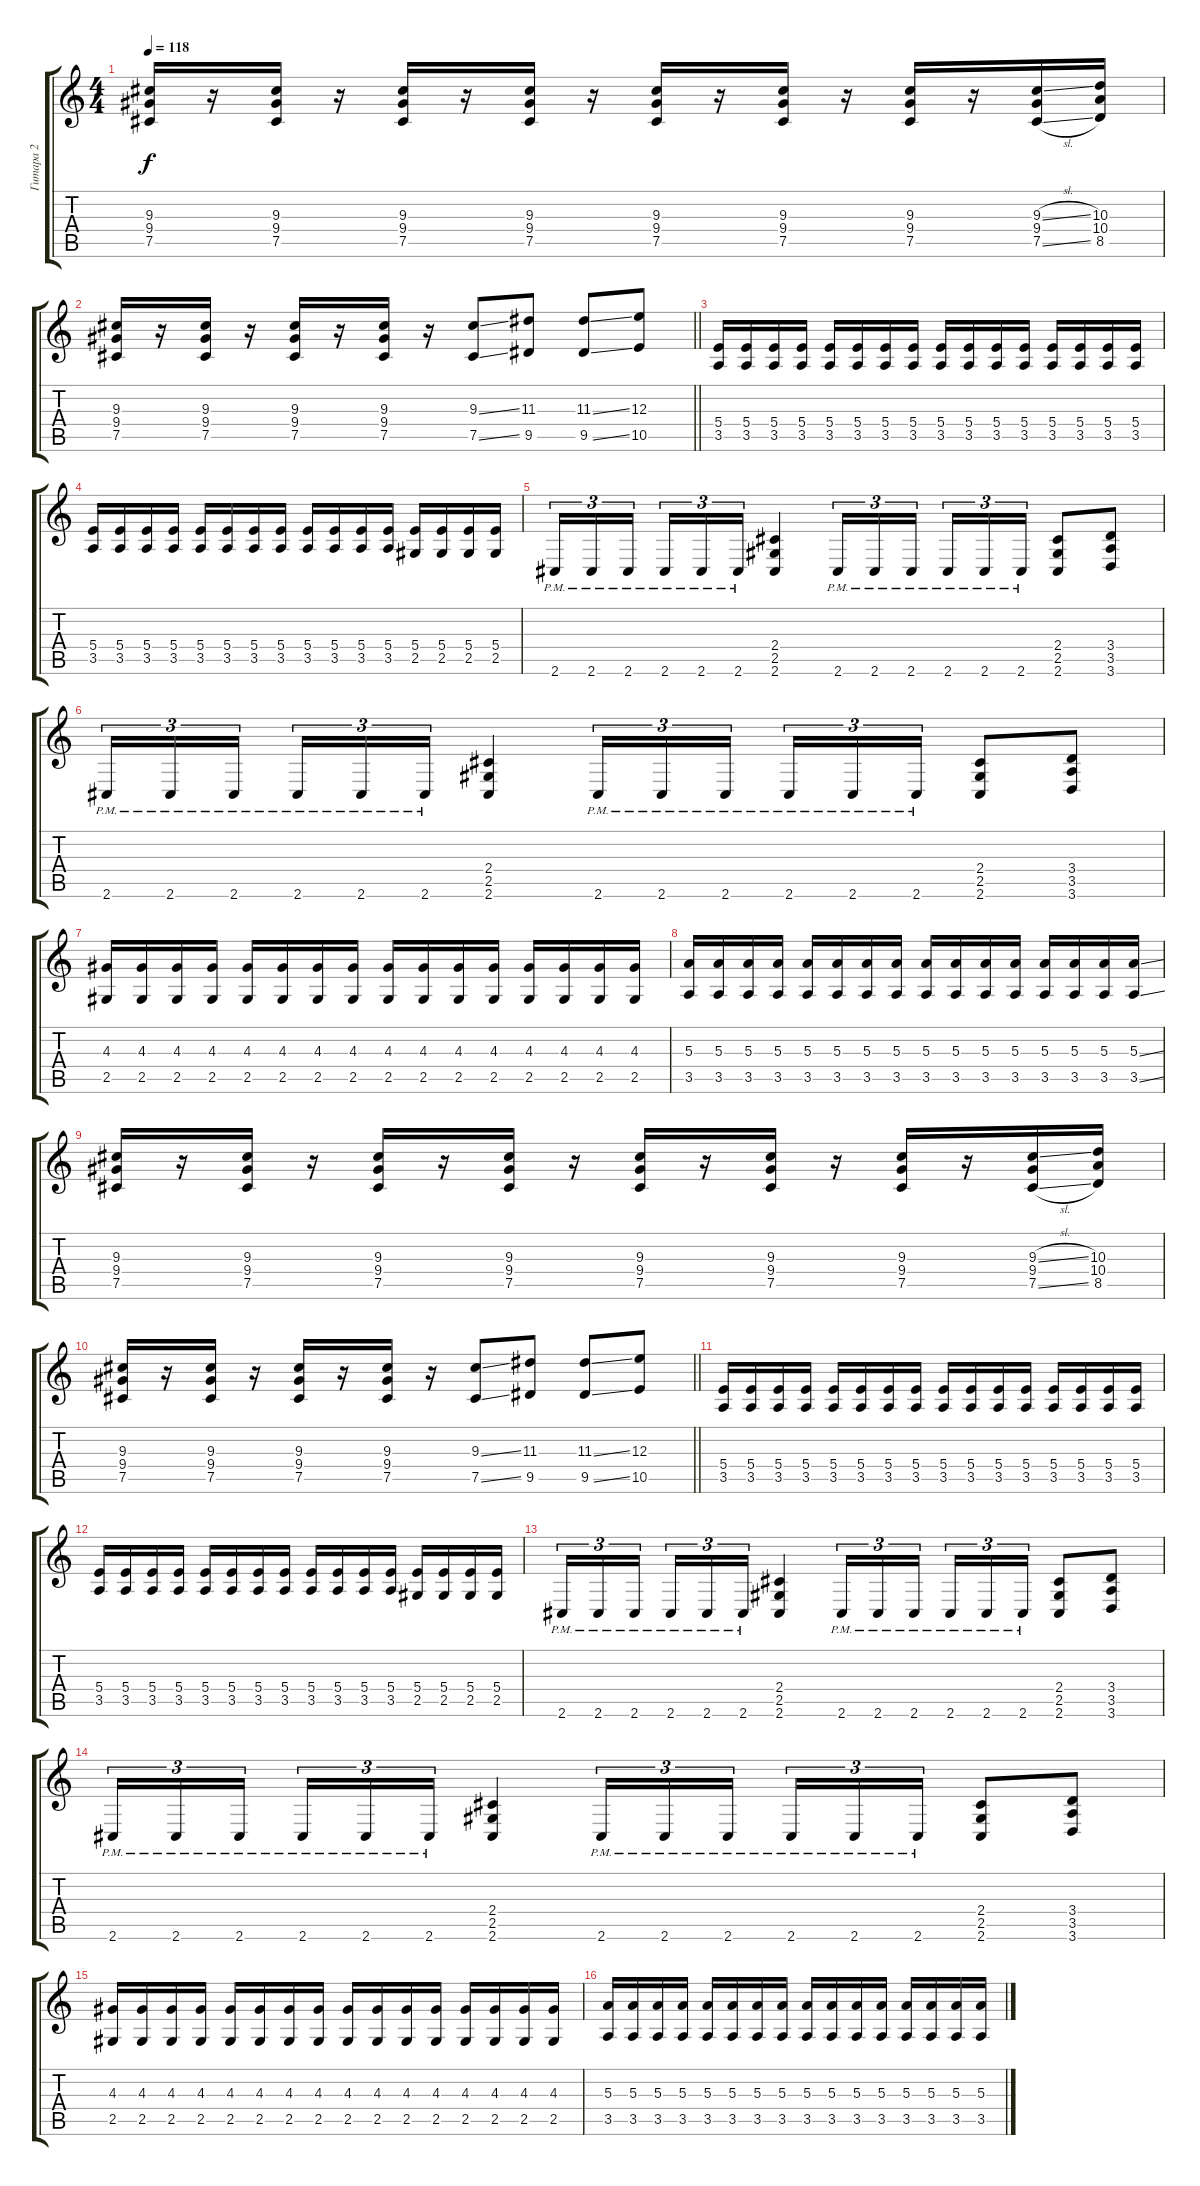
\track ("Гитара 2" "Гитара 2") {instrument acousticguitarsteel}
\staff {score tabs}
\tuning (Db4 Ab3 E3 B2 Gb2 B1) {hide}
\ts (4 4)
\tempo 118
\clef g2
\ks c
(9.3 9.4 7.5).16{dy f} r.16 (9.3 9.4 7.5).16 r.16 (9.3 9.4 7.5).16 r.16 (9.3 9.4 7.5).16 r.16 (9.3 9.4 7.5).16 r.16 (9.3 9.4 7.5).16 r.16 (9.3 9.4 7.5).16 r.16 (9.3{sl} 9.4 7.5{sl}).16 (10.3 10.4 8.5).16 |
\barLineRight lightlight
(9.3 9.4 7.5).16 r.16 (9.3 9.4 7.5).16 r.16 (9.3 9.4 7.5).16 r.16 (9.3 9.4 7.5).16 r.16 (9.3{ss} 7.5{ss}).8 (11.3 9.5).8 (11.3{ss} 9.5{ss}).8 (12.3 10.5).8 |
(5.4 3.5).16 (5.4 3.5).16 (5.4 3.5).16 (5.4 3.5).16 (5.4 3.5).16 (5.4 3.5).16 (5.4 3.5).16 (5.4 3.5).16 (5.4 3.5).16 (5.4 3.5).16 (5.4 3.5).16 (5.4 3.5).16 (5.4 3.5).16 (5.4 3.5).16 (5.4 3.5).16 (5.4 3.5).16 |
(5.4 3.5).16 (5.4 3.5).16 (5.4 3.5).16 (5.4 3.5).16 (5.4 3.5).16 (5.4 3.5).16 (5.4 3.5).16 (5.4 3.5).16 (5.4 3.5).16 (5.4 3.5).16 (5.4 3.5).16 (5.4 3.5).16 (5.4 2.5).16 (5.4 2.5).16 (5.4 2.5).16 (5.4 2.5).16 |
2.6{pm}.16{tu (3 2)} 2.6{pm}.16{tu (3 2)} 2.6{pm}.16{tu (3 2)} 2.6{pm}.16{tu (3 2)} 2.6{pm}.16{tu (3 2)} 2.6{pm}.16{tu (3 2)} (2.4 2.5 2.6).4 2.6{pm}.16{tu (3 2)} 2.6{pm}.16{tu (3 2)} 2.6{pm}.16{tu (3 2)} 2.6{pm}.16{tu (3 2)} 2.6{pm}.16{tu (3 2)} 2.6{pm}.16{tu (3 2)} (2.4 2.5 2.6).8 (3.4 3.5 3.6).8 |
2.6{pm}.16{tu (3 2)} 2.6{pm}.16{tu (3 2)} 2.6{pm}.16{tu (3 2)} 2.6{pm}.16{tu (3 2)} 2.6{pm}.16{tu (3 2)} 2.6{pm}.16{tu (3 2)} (2.4 2.5 2.6).4 2.6{pm}.16{tu (3 2)} 2.6{pm}.16{tu (3 2)} 2.6{pm}.16{tu (3 2)} 2.6{pm}.16{tu (3 2)} 2.6{pm}.16{tu (3 2)} 2.6{pm}.16{tu (3 2)} (2.4 2.5 2.6).8 (3.4 3.5 3.6).8 |
(4.3 2.5).16 (4.3 2.5).16 (4.3 2.5).16 (4.3 2.5).16 (4.3 2.5).16 (4.3 2.5).16 (4.3 2.5).16 (4.3 2.5).16 (4.3 2.5).16 (4.3 2.5).16 (4.3 2.5).16 (4.3 2.5).16 (4.3 2.5).16 (4.3 2.5).16 (4.3 2.5).16 (4.3 2.5).16 |
(5.3 3.5).16 (5.3 3.5).16 (5.3 3.5).16 (5.3 3.5).16 (5.3 3.5).16 (5.3 3.5).16 (5.3 3.5).16 (5.3 3.5).16 (5.3 3.5).16 (5.3 3.5).16 (5.3 3.5).16 (5.3 3.5).16 (5.3 3.5).16 (5.3 3.5).16 (5.3 3.5).16 (5.3{ss} 3.5{ss}).16 |
(9.3 9.4 7.5).16 r.16 (9.3 9.4 7.5).16 r.16 (9.3 9.4 7.5).16 r.16 (9.3 9.4 7.5).16 r.16 (9.3 9.4 7.5).16 r.16 (9.3 9.4 7.5).16 r.16 (9.3 9.4 7.5).16 r.16 (9.3{sl} 9.4 7.5{sl}).16 (10.3 10.4 8.5).16 |
\barLineRight lightlight
(9.3 9.4 7.5).16 r.16 (9.3 9.4 7.5).16 r.16 (9.3 9.4 7.5).16 r.16 (9.3 9.4 7.5).16 r.16 (9.3{ss} 7.5{ss}).8 (11.3 9.5).8 (11.3{ss} 9.5{ss}).8 (12.3 10.5).8 |
(5.4 3.5).16 (5.4 3.5).16 (5.4 3.5).16 (5.4 3.5).16 (5.4 3.5).16 (5.4 3.5).16 (5.4 3.5).16 (5.4 3.5).16 (5.4 3.5).16 (5.4 3.5).16 (5.4 3.5).16 (5.4 3.5).16 (5.4 3.5).16 (5.4 3.5).16 (5.4 3.5).16 (5.4 3.5).16 |
(5.4 3.5).16 (5.4 3.5).16 (5.4 3.5).16 (5.4 3.5).16 (5.4 3.5).16 (5.4 3.5).16 (5.4 3.5).16 (5.4 3.5).16 (5.4 3.5).16 (5.4 3.5).16 (5.4 3.5).16 (5.4 3.5).16 (5.4 2.5).16 (5.4 2.5).16 (5.4 2.5).16 (5.4 2.5).16 |
2.6{pm}.16{tu (3 2)} 2.6{pm}.16{tu (3 2)} 2.6{pm}.16{tu (3 2)} 2.6{pm}.16{tu (3 2)} 2.6{pm}.16{tu (3 2)} 2.6{pm}.16{tu (3 2)} (2.4 2.5 2.6).4 2.6{pm}.16{tu (3 2)} 2.6{pm}.16{tu (3 2)} 2.6{pm}.16{tu (3 2)} 2.6{pm}.16{tu (3 2)} 2.6{pm}.16{tu (3 2)} 2.6{pm}.16{tu (3 2)} (2.4 2.5 2.6).8 (3.4 3.5 3.6).8 |
2.6{pm}.16{tu (3 2)} 2.6{pm}.16{tu (3 2)} 2.6{pm}.16{tu (3 2)} 2.6{pm}.16{tu (3 2)} 2.6{pm}.16{tu (3 2)} 2.6{pm}.16{tu (3 2)} (2.4 2.5 2.6).4 2.6{pm}.16{tu (3 2)} 2.6{pm}.16{tu (3 2)} 2.6{pm}.16{tu (3 2)} 2.6{pm}.16{tu (3 2)} 2.6{pm}.16{tu (3 2)} 2.6{pm}.16{tu (3 2)} (2.4 2.5 2.6).8 (3.4 3.5 3.6).8 |
(4.3 2.5).16 (4.3 2.5).16 (4.3 2.5).16 (4.3 2.5).16 (4.3 2.5).16 (4.3 2.5).16 (4.3 2.5).16 (4.3 2.5).16 (4.3 2.5).16 (4.3 2.5).16 (4.3 2.5).16 (4.3 2.5).16 (4.3 2.5).16 (4.3 2.5).16 (4.3 2.5).16 (4.3 2.5).16 |
(5.3 3.5).16 (5.3 3.5).16 (5.3 3.5).16 (5.3 3.5).16 (5.3 3.5).16 (5.3 3.5).16 (5.3 3.5).16 (5.3 3.5).16 (5.3 3.5).16 (5.3 3.5).16 (5.3 3.5).16 (5.3 3.5).16 (5.3 3.5).16 (5.3 3.5).16 (5.3 3.5).16 (5.3{ss} 3.5{ss}).16
